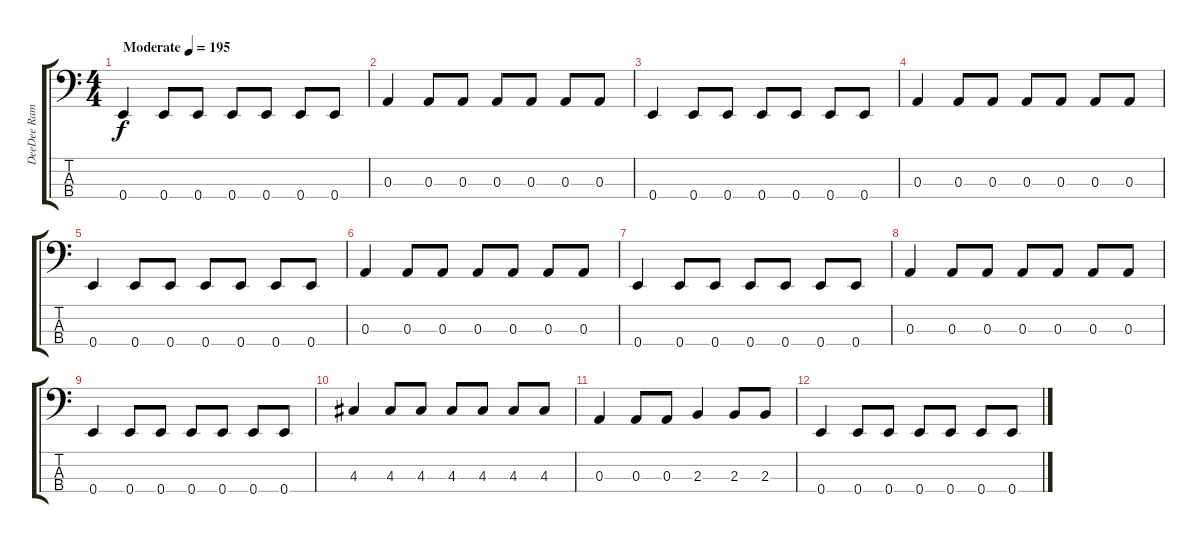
\track ("DeeDee Ramone" "DeeDee Ram") {instrument electricbasspick}
\staff {score tabs}
\tuning (G2 D2 A1 E1) {hide}
\ts (4 4)
\tempo (195 "Moderate")
\clef f4
\ks c
0.4.4{dy f instrument electricbasspick} 0.4.8 0.4.8 0.4.8 0.4.8 0.4.8 0.4.8 |
0.3.4 0.3.8 0.3.8 0.3.8 0.3.8 0.3.8 0.3.8 |
0.4.4 0.4.8 0.4.8 0.4.8 0.4.8 0.4.8 0.4.8 |
0.3.4 0.3.8 0.3.8 0.3.8 0.3.8 0.3.8 0.3.8 |
0.4.4 0.4.8 0.4.8 0.4.8 0.4.8 0.4.8 0.4.8 |
0.3.4 0.3.8 0.3.8 0.3.8 0.3.8 0.3.8 0.3.8 |
0.4.4 0.4.8 0.4.8 0.4.8 0.4.8 0.4.8 0.4.8 |
0.3.4 0.3.8 0.3.8 0.3.8 0.3.8 0.3.8 0.3.8 |
0.4.4 0.4.8 0.4.8 0.4.8 0.4.8 0.4.8 0.4.8 |
4.3.4 4.3.8 4.3.8 4.3.8 4.3.8 4.3.8 4.3.8 |
0.3.4 0.3.8 0.3.8 2.3.4 2.3.8 2.3.8 |
0.4.4 0.4.8 0.4.8 0.4.8 0.4.8 0.4.8 0.4.8
